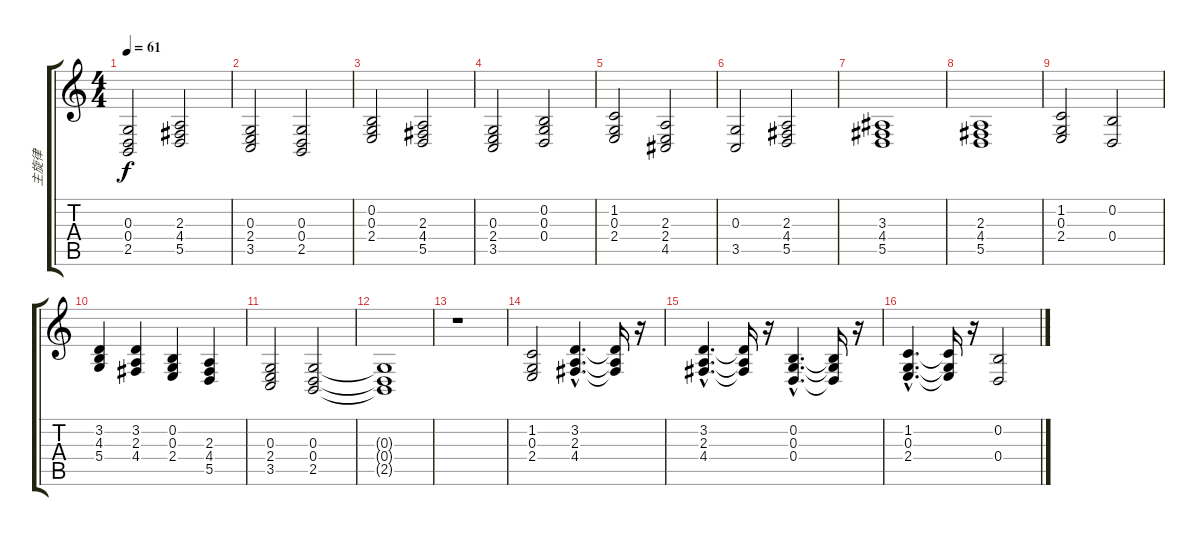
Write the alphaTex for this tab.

\track ("主旋律" "主旋律") {instrument synthvoice}
\staff {score tabs}
\tuning (E4 B3 G3 D3 A2 E2) {hide}
\ts (4 4)
\tempo 61
\clef g2
\ks c
(0.3{t} 0.4{t} 2.5{t}).2{dy f} (2.3 4.4 5.5).2 |
(0.3 2.4 3.5).2 (0.3 0.4 2.5).2 |
(0.2 0.3 2.4).2 (2.3 4.4 5.5).2 |
(0.3 2.4 3.5).2 (0.2 0.3 0.4).2 |
(1.2 0.3 2.4).2 (2.3 2.4 4.5).2 |
(0.3 3.5).2 (2.3 4.4 5.5).2 |
(3.3 4.4 5.5).1 |
(2.3 4.4 5.5).1 |
(1.2 0.3 2.4).2 (0.2 0.4).2 |
(3.2 4.3 5.4).4 (3.2 2.3 4.4).4 (0.2 0.3 2.4).4 (2.3 4.4 5.5).4 |
(0.3 2.4 3.5).2 (0.3 0.4 2.5).2 |
(0.3{t} 0.4{t} 2.5{t}).1 |
r.1 |
(1.2 0.3 2.4).2 (3.2{hac} 2.3{hac} 4.4{hac}).4{d} (3.2{t} 2.3{t} 4.4{t}).16 r.16 |
(3.2{hac} 2.3{hac} 4.4{hac}).4{d} (3.2{t} 2.3{t} 4.4{t}).16 r.16 (0.2{hac} 0.3{hac} 0.4{hac}).4{d} (0.2{t} 0.3{t} 0.4{t}).16 r.16 |
(1.2{hac} 0.3{hac} 2.4{hac}).4{d} (1.2{t} 0.3{t} 2.4{t}).16 r.16 (0.2 0.4).2
